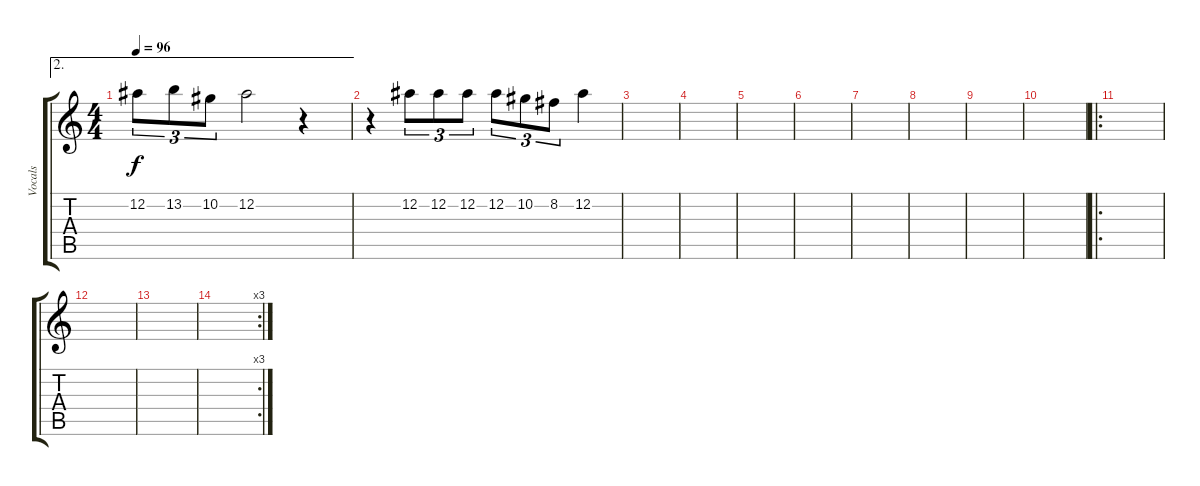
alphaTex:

\track ("Vocals" "Vocals") {instrument acousticguitarsteel bank 255}
\staff {score tabs}
\tuning (Eb4 Bb3 Gb3 Db3 Ab2 Eb2) {hide}
\ae 2
\ts (4 4)
\tempo 96
\clef g2
\ks c
12.2.8{tu (3 2) dy f} 13.2.8{tu (3 2)} 10.2.8{tu (3 2)} 12.2.2 r.4 |
r.4 12.2.8{tu (3 2)} 12.2.8{tu (3 2)} 12.2.8{tu (3 2)} 12.2.8{tu (3 2)} 10.2.8{tu (3 2)} 8.2.8{tu (3 2)} 12.2.4 |
|
|
|
|
|
|
|
|
\ro
|
|
|
\rc 3
